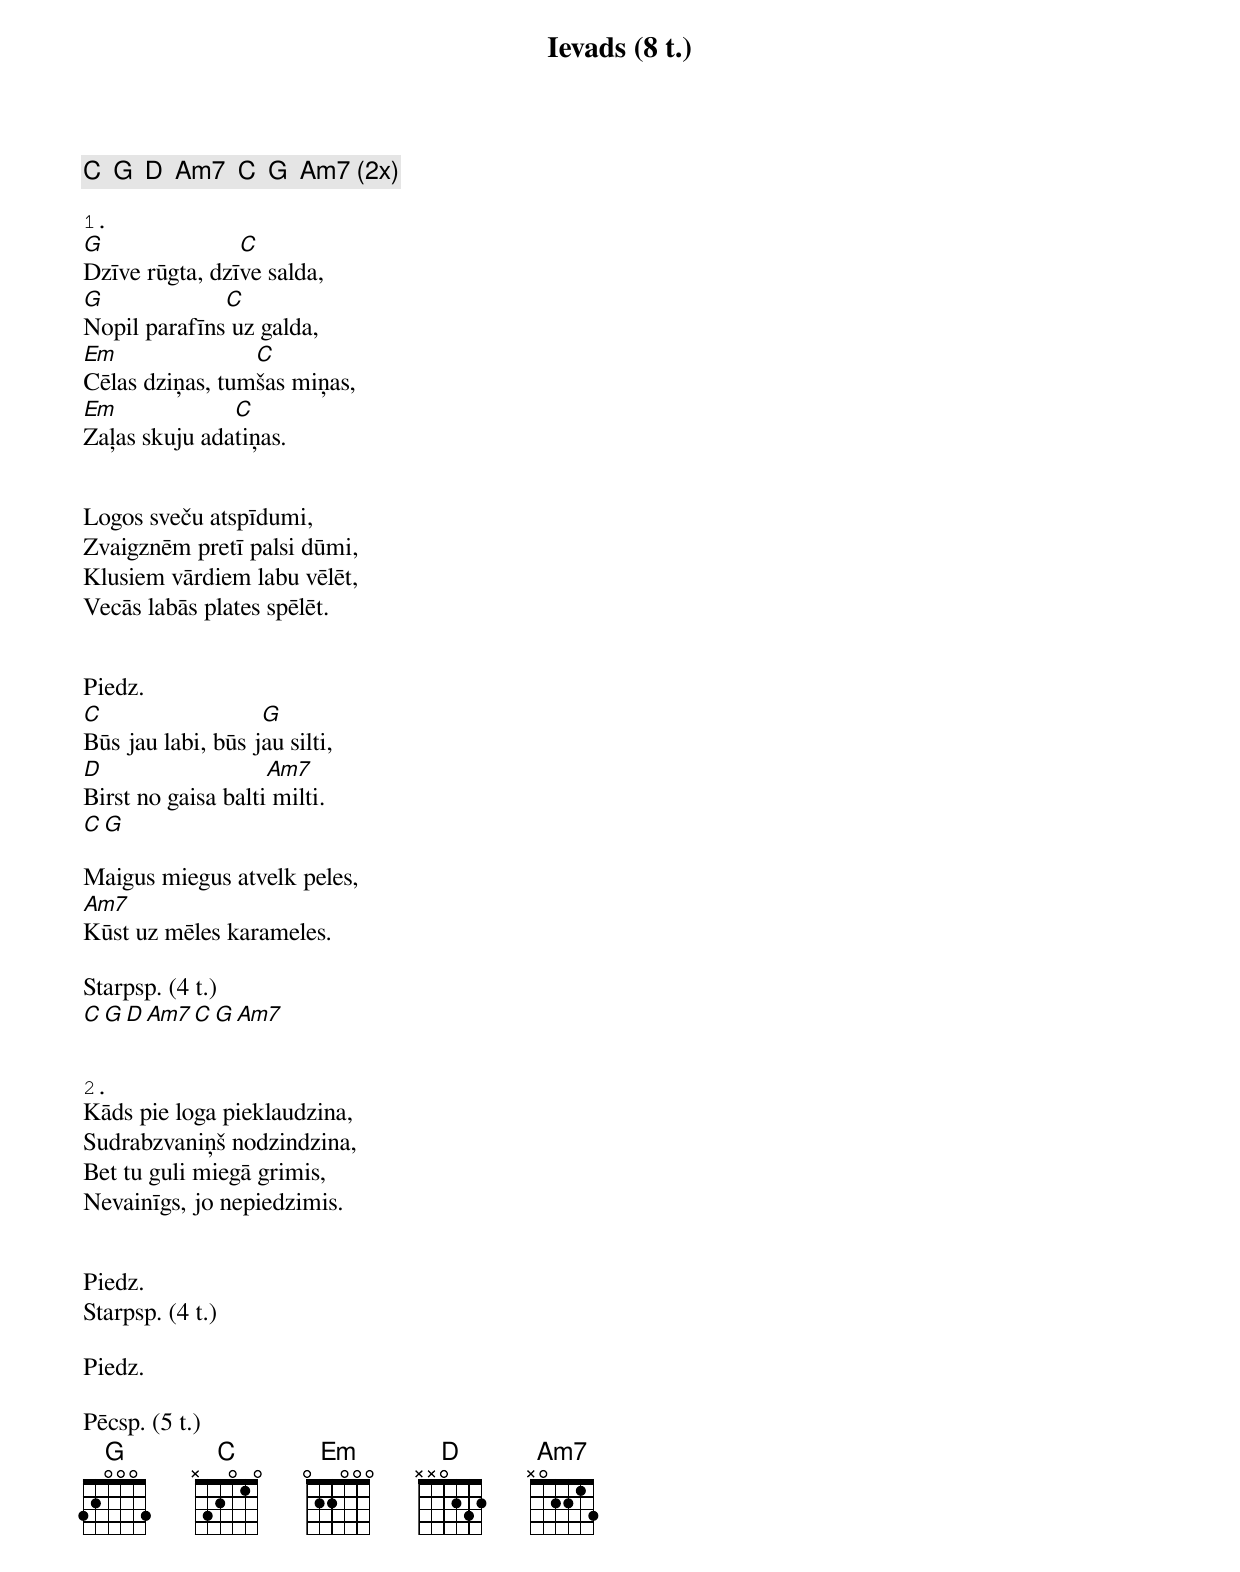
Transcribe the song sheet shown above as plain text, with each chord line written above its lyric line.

Ievads (8 t.)

C  G  D  Am7  C  G  Am7 (2x)

1.
G               C
Dzīve rūgta, dzīve salda,
G             C
Nopil parafīns uz galda,
Em               C
Cēlas dziņas, tumšas miņas,
Em             C
Zaļas skuju adatiņas.


Logos sveču atspīdumi,
Zvaigznēm pretī palsi dūmi,
Klusiem vārdiem labu vēlēt,
Vecās labās plates spēlēt.


Piedz.
C                  G
Būs jau labi, būs jau silti,
D                   Am7
Birst no gaisa balti milti.
C                     G

Maigus miegus atvelk peles,
Am7
Kūst uz mēles karameles.

Starpsp. (4 t.)
C  G  D  Am7  C  G  Am7


2.
Kāds pie loga pieklaudzina,
Sudrabzvaniņš nodzindzina,
Bet tu guli miegā grimis,
Nevainīgs, jo nepiedzimis.


Piedz.
Starpsp. (4 t.)

Piedz.

Pēcsp. (5 t.)
